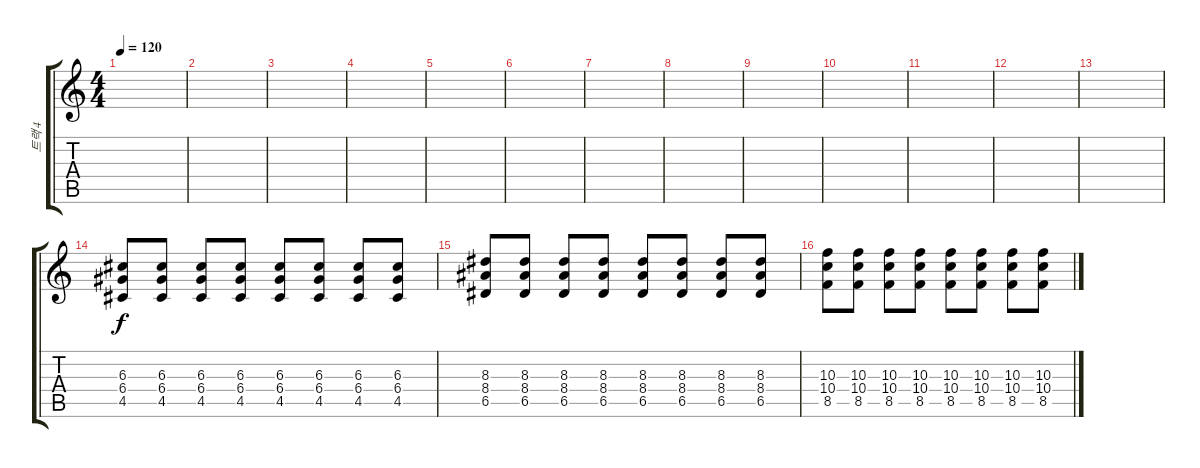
\track ("트랙 4" "트랙 4") {instrument overdrivenguitar}
\staff {score tabs}
\tuning (E4 B3 G3 D3 A2 E2) {hide}
\ts (4 4)
\tempo 120
\clef g2
\ks c
|
|
|
|
|
|
|
|
|
|
|
|
|
(6.3 6.4 4.5).8 (6.3 6.4 4.5).8 (6.3 6.4 4.5).8 (6.3 6.4 4.5).8 (6.3 6.4 4.5).8 (6.3 6.4 4.5).8 (6.3 6.4 4.5).8 (6.3 6.4 4.5).8 |
(8.3 8.4 6.5).8 (8.3 8.4 6.5).8 (8.3 8.4 6.5).8 (8.3 8.4 6.5).8 (8.3 8.4 6.5).8 (8.3 8.4 6.5).8 (8.3 8.4 6.5).8 (8.3 8.4 6.5).8 |
(10.3 10.4 8.5).8 (10.3 10.4 8.5).8 (10.3 10.4 8.5).8 (10.3 10.4 8.5).8 (10.3 10.4 8.5).8 (10.3 10.4 8.5).8 (10.3 10.4 8.5).8 (10.3 10.4 8.5).8
